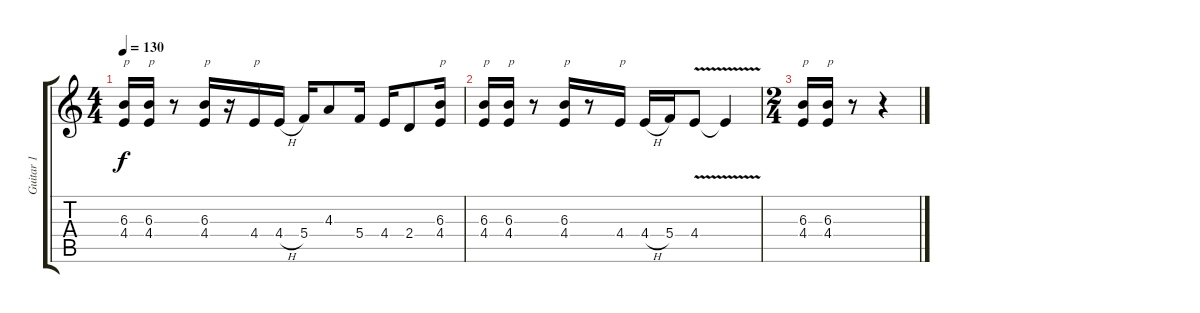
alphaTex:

\track ("Guitar 1" "Guitar 1") {instrument distortionguitar}
\staff {score tabs}
\tuning (D4 A3 F3 C3 G2 D2) {hide}
\ts (4 4)
\tempo 130
\clef g2
\ks c
(6.3 4.4).16{txt "p" dy f} (6.3 4.4).16{txt "p"} r.8 (6.3 4.4).16{txt "p"} r.16 4.4.16{txt "p"} 4.4{h}.16 5.4.16 4.3.8 5.4.16 4.4.16 2.4.8 (6.3 4.4).16{txt "p"} |
(6.3 4.4).16{txt "p"} (6.3 4.4).16{txt "p"} r.8 (6.3 4.4).16{txt "p"} r.8 4.4.16{txt "p"} 4.4{h}.16 5.4.16 4.4{v}.8 4.4{t}.4 |
\ts (2 4)
(6.3 4.4).16{txt "p"} (6.3 4.4).16{txt "p"} r.8 r.4
